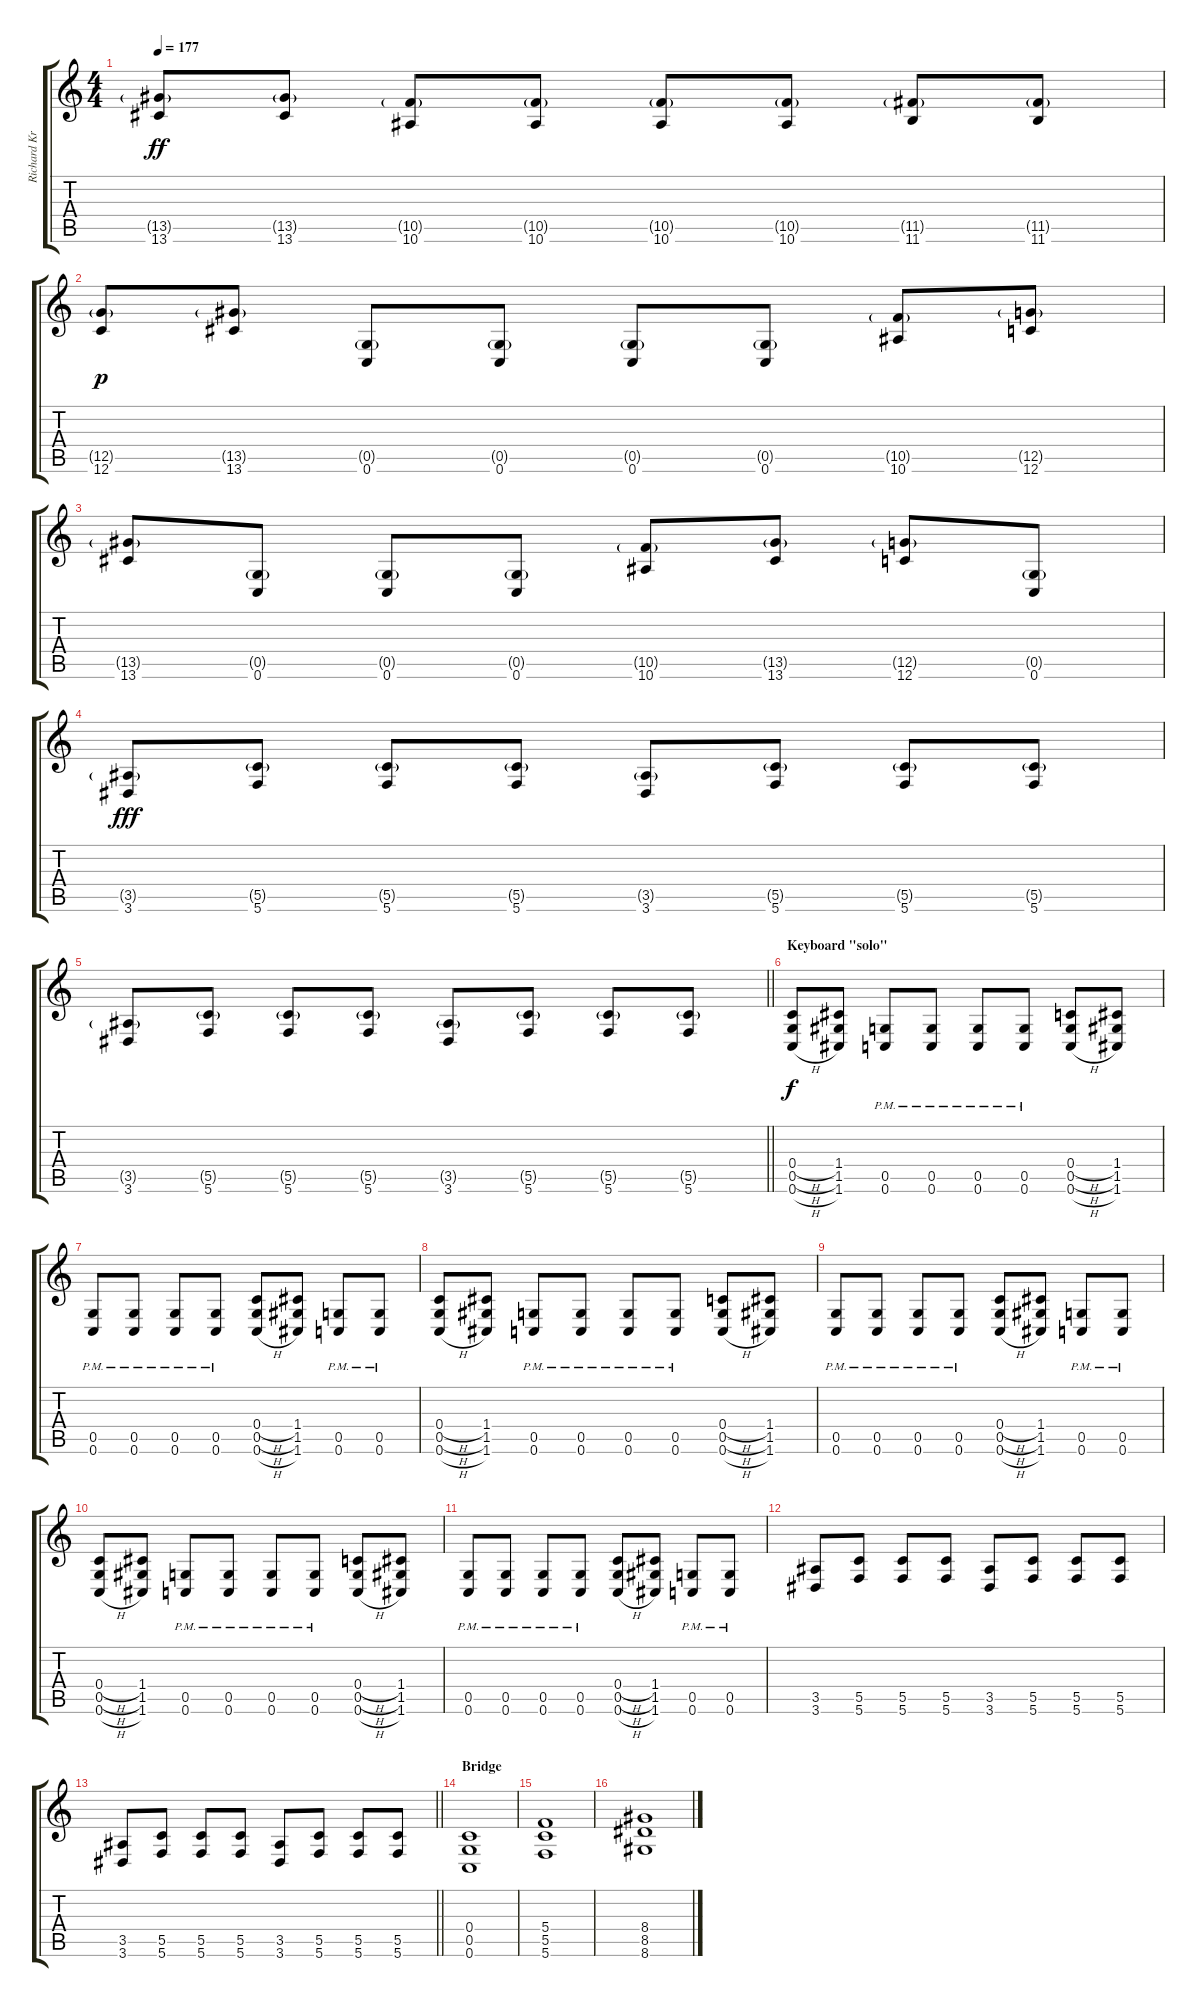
\track ("Richard Kruspe [guitar]" "Richard Kr") {instrument distortionguitar}
\staff {score tabs}
\tuning (D4 A3 F3 C3 G2 C2) {hide}
\ts (4 4)
\tempo 177
\clef g2
\ks c
(13.5{g} 13.6).8{dy ff} (13.5{g} 13.6).8 (10.5{g} 10.6).8 (10.5{g} 10.6).8 (10.5{g} 10.6).8 (10.5{g} 10.6).8 (11.5{g} 11.6).8 (11.5{g} 11.6).8 |
(12.5{g} 12.6).8{dy p} (13.5{g} 13.6).8 (0.5{g} 0.6).8 (0.5{g} 0.6).8 (0.5{g} 0.6).8 (0.5{g} 0.6).8 (10.5{g} 10.6).8 (12.5{g} 12.6).8 |
(13.5{g} 13.6).8 (0.5{g} 0.6).8 (0.5{g} 0.6).8 (0.5{g} 0.6).8 (10.5{g} 10.6).8 (13.5{g} 13.6).8 (12.5{g} 12.6).8 (0.5{g} 0.6).8 |
(3.5{g} 3.6).8{dy fff} (5.5{g} 5.6).8 (5.5{g} 5.6).8 (5.5{g} 5.6).8 (3.5{g} 3.6).8 (5.5{g} 5.6).8 (5.5{g} 5.6).8 (5.5{g} 5.6).8 |
\barLineRight lightlight
(3.5{g} 3.6).8 (5.5{g} 5.6).8 (5.5{g} 5.6).8 (5.5{g} 5.6).8 (3.5{g} 3.6).8 (5.5{g} 5.6).8 (5.5{g} 5.6).8 (5.5{g} 5.6).8 |
\section ("" "Keyboard \"solo\"")
(0.4{h} 0.5{h} 0.6{h}).8{dy f} (1.4 1.5 1.6).8 (0.5{pm} 0.6{pm}).8 (0.5{pm} 0.6{pm}).8 (0.5{pm} 0.6{pm}).8 (0.5{pm} 0.6{pm}).8 (0.4{h} 0.5{h} 0.6{h}).8 (1.4 1.5 1.6).8 |
(0.5{pm} 0.6{pm}).8 (0.5{pm} 0.6{pm}).8 (0.5{pm} 0.6{pm}).8 (0.5{pm} 0.6{pm}).8 (0.4{h} 0.5{h} 0.6{h}).8 (1.4 1.5 1.6).8 (0.5{pm} 0.6{pm}).8 (0.5{pm} 0.6{pm}).8 |
(0.4{h} 0.5{h} 0.6{h}).8 (1.4 1.5 1.6).8 (0.5{pm} 0.6{pm}).8 (0.5{pm} 0.6{pm}).8 (0.5{pm} 0.6{pm}).8 (0.5{pm} 0.6{pm}).8 (0.4{h} 0.5{h} 0.6{h}).8 (1.4 1.5 1.6).8 |
(0.5{pm} 0.6{pm}).8 (0.5{pm} 0.6{pm}).8 (0.5{pm} 0.6{pm}).8 (0.5{pm} 0.6{pm}).8 (0.4{h} 0.5{h} 0.6{h}).8 (1.4 1.5 1.6).8 (0.5{pm} 0.6{pm}).8 (0.5{pm} 0.6{pm}).8 |
(0.4{h} 0.5{h} 0.6{h}).8 (1.4 1.5 1.6).8 (0.5{pm} 0.6{pm}).8 (0.5{pm} 0.6{pm}).8 (0.5{pm} 0.6{pm}).8 (0.5{pm} 0.6{pm}).8 (0.4{h} 0.5{h} 0.6{h}).8 (1.4 1.5 1.6).8 |
(0.5{pm} 0.6{pm}).8 (0.5{pm} 0.6{pm}).8 (0.5{pm} 0.6{pm}).8 (0.5{pm} 0.6{pm}).8 (0.4{h} 0.5{h} 0.6{h}).8 (1.4 1.5 1.6).8 (0.5{pm} 0.6{pm}).8 (0.5{pm} 0.6{pm}).8 |
(3.5 3.6).8 (5.5 5.6).8 (5.5 5.6).8 (5.5 5.6).8 (3.5 3.6).8 (5.5 5.6).8 (5.5 5.6).8 (5.5 5.6).8 |
\barLineRight lightlight
(3.5 3.6).8 (5.5 5.6).8 (5.5 5.6).8 (5.5 5.6).8 (3.5 3.6).8 (5.5 5.6).8 (5.5 5.6).8 (5.5 5.6).8 |
\section ("" "Bridge")
(0.4 0.5 0.6).1 |
(5.4 5.5 5.6).1 |
(8.4 8.5 8.6).1
